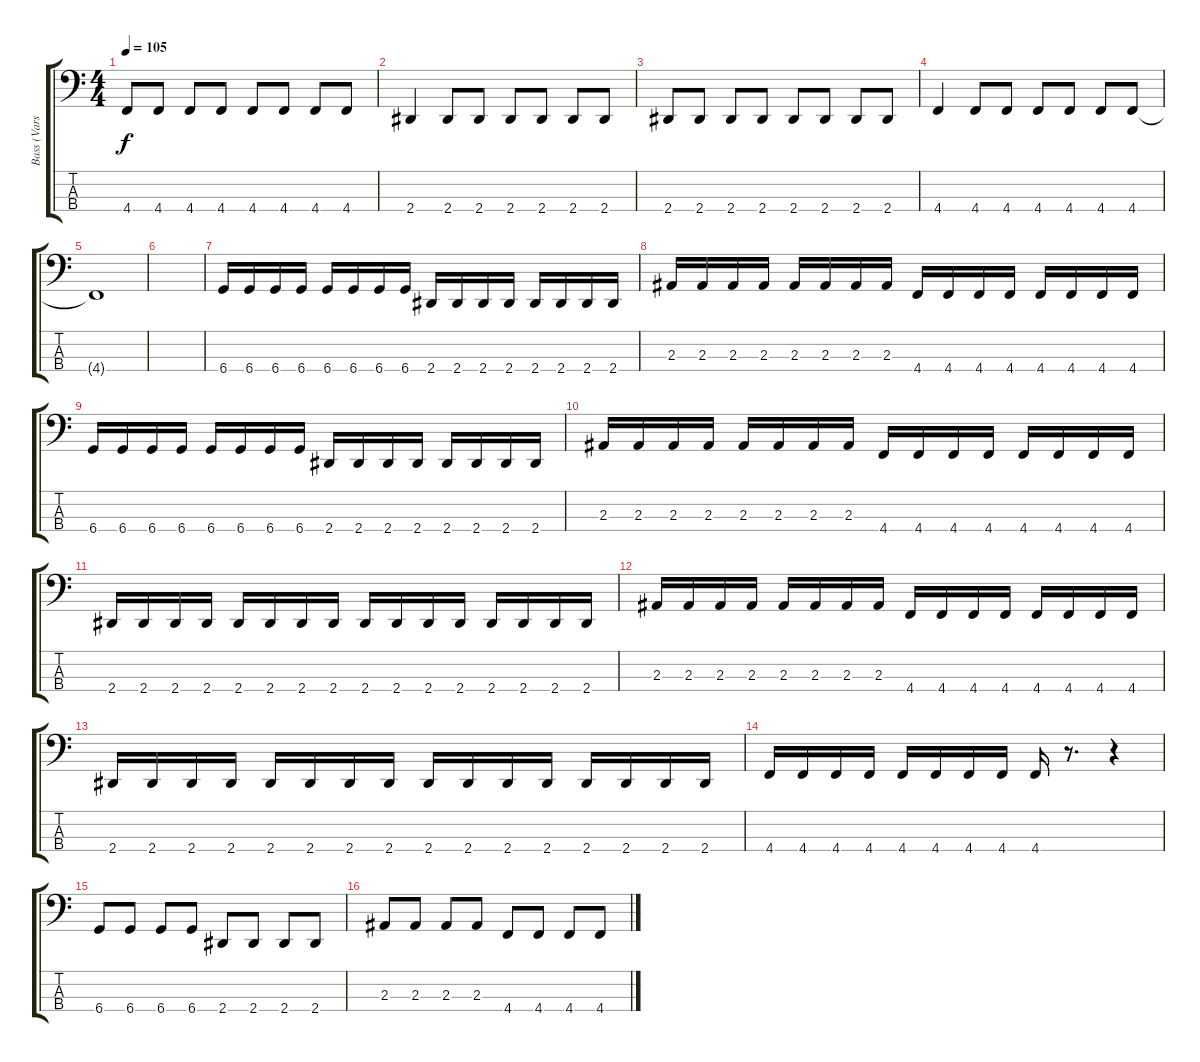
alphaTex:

\track ("Bass (Varsányi Miklós)" "Bass (Vars") {instrument electricbassfinger}
\staff {score tabs}
\tuning (Gb2 Db2 Ab1 Db1) {hide}
\ts (4 4)
\tempo 105
\clef f4
\ks c
4.4.8{dy f} 4.4.8 4.4.8 4.4.8 4.4.8 4.4.8 4.4.8 4.4.8 |
2.4.4 2.4.8 2.4.8 2.4.8 2.4.8 2.4.8 2.4.8 |
2.4.8 2.4.8 2.4.8 2.4.8 2.4.8 2.4.8 2.4.8 2.4.8 |
4.4.4 4.4.8 4.4.8 4.4.8 4.4.8 4.4.8 4.4.8 |
4.4{t}.1 |
|
6.4.16 6.4.16 6.4.16 6.4.16 6.4.16 6.4.16 6.4.16 6.4.16 2.4.16 2.4.16 2.4.16 2.4.16 2.4.16 2.4.16 2.4.16 2.4.16 |
2.3.16 2.3.16 2.3.16 2.3.16 2.3.16 2.3.16 2.3.16 2.3.16 4.4.16 4.4.16 4.4.16 4.4.16 4.4.16 4.4.16 4.4.16 4.4.16 |
6.4.16 6.4.16 6.4.16 6.4.16 6.4.16 6.4.16 6.4.16 6.4.16 2.4.16 2.4.16 2.4.16 2.4.16 2.4.16 2.4.16 2.4.16 2.4.16 |
2.3.16 2.3.16 2.3.16 2.3.16 2.3.16 2.3.16 2.3.16 2.3.16 4.4.16 4.4.16 4.4.16 4.4.16 4.4.16 4.4.16 4.4.16 4.4.16 |
2.4.16 2.4.16 2.4.16 2.4.16 2.4.16 2.4.16 2.4.16 2.4.16 2.4.16 2.4.16 2.4.16 2.4.16 2.4.16 2.4.16 2.4.16 2.4.16 |
2.3.16 2.3.16 2.3.16 2.3.16 2.3.16 2.3.16 2.3.16 2.3.16 4.4.16 4.4.16 4.4.16 4.4.16 4.4.16 4.4.16 4.4.16 4.4.16 |
2.4.16 2.4.16 2.4.16 2.4.16 2.4.16 2.4.16 2.4.16 2.4.16 2.4.16 2.4.16 2.4.16 2.4.16 2.4.16 2.4.16 2.4.16 2.4.16 |
4.4.16 4.4.16 4.4.16 4.4.16 4.4.16 4.4.16 4.4.16 4.4.16 4.4.16 r.8{d} r.4 |
6.4.8 6.4.8 6.4.8 6.4.8 2.4.8 2.4.8 2.4.8 2.4.8 |
2.3.8 2.3.8 2.3.8 2.3.8 4.4.8 4.4.8 4.4.8 4.4.8
